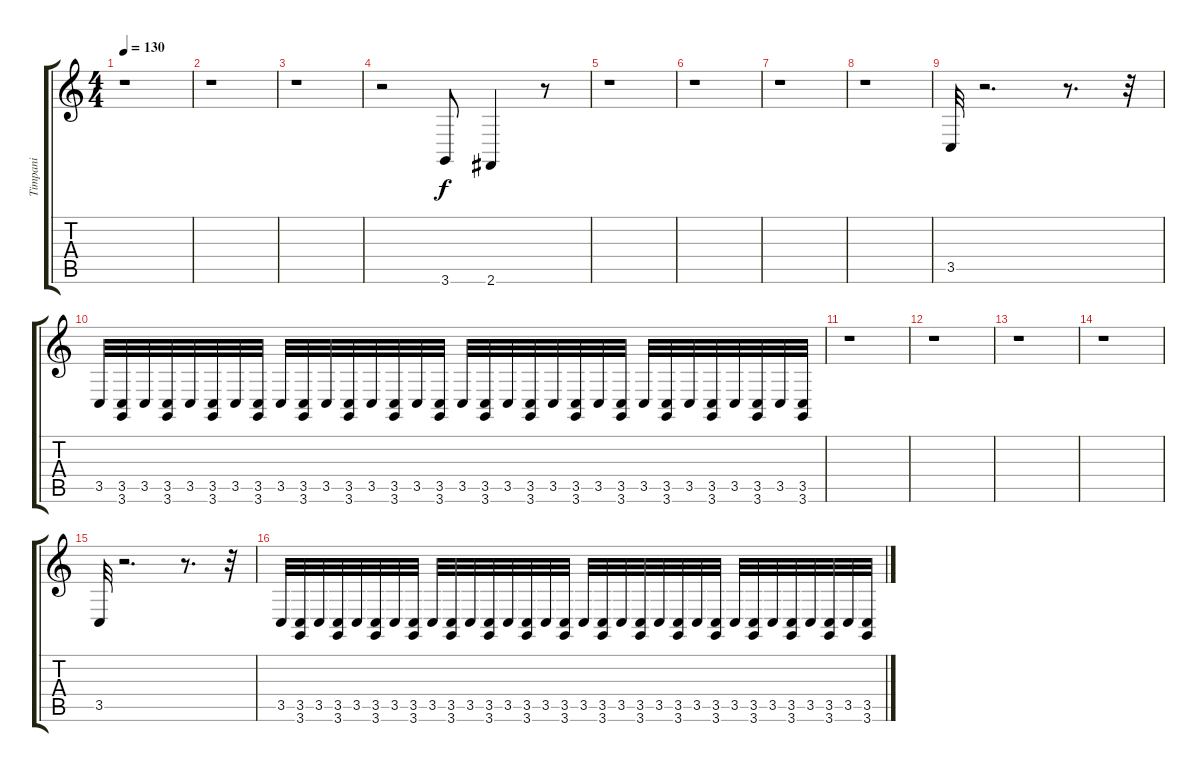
\track ("Timpani" "Timpani") {instrument timpani}
\staff {score tabs}
\tuning (E4 B3 G3 D3 A2 E2) {hide}
\ts (4 4)
\tempo 130
\clef g2
\ks c
r.1{dy f} |
r.1 |
r.1 |
r.2 3.6.8 2.6.4 r.8 |
r.1 |
r.1 |
r.1 |
r.1 |
3.5.32 r.2{d} r.8{d} r.32 |
3.5.32{volume 0} (3.5 3.6).32{volume 0} 3.5.32{volume 0} (3.5 3.6).32{volume 0} 3.5.32{volume 1} (3.5 3.6).32{volume 1} 3.5.32 (3.5 3.6).32 3.5.32{volume 1} (3.5 3.6).32 3.5.32{volume 1} (3.5 3.6).32{volume 1} 3.5.32{volume 2} (3.5 3.6).32{volume 2} 3.5.32 (3.5 3.6).32 3.5.32 (3.5 3.6).32{volume 2} 3.5.32 (3.5 3.6).32{volume 3} 3.5.32{volume 3} (3.5 3.6).32{volume 3} 3.5.32{volume 4} (3.5 3.6).32{volume 4} 3.5.32 (3.5 3.6).32{volume 4} 3.5.32{volume 5} (3.5 3.6).32{volume 6} 3.5.32{volume 6} (3.5 3.6).32{volume 7} 3.5.32{volume 8} (3.5 3.6).32{volume 8} |
r.1 |
r.1 |
r.1 |
r.1 |
3.5.32{volume 9} r.2{d} r.8{d} r.32 |
3.5.32{volume 0} (3.5 3.6).32{volume 0} 3.5.32{volume 0} (3.5 3.6).32{volume 0} 3.5.32{volume 1} (3.5 3.6).32{volume 1} 3.5.32 (3.5 3.6).32 3.5.32{volume 1} (3.5 3.6).32 3.5.32{volume 1} (3.5 3.6).32{volume 1} 3.5.32{volume 2} (3.5 3.6).32{volume 2} 3.5.32 (3.5 3.6).32 3.5.32 (3.5 3.6).32{volume 2} 3.5.32 (3.5 3.6).32{volume 3} 3.5.32{volume 3} (3.5 3.6).32{volume 3} 3.5.32{volume 4} (3.5 3.6).32{volume 4} 3.5.32 (3.5 3.6).32{volume 4} 3.5.32{volume 5} (3.5 3.6).32{volume 6} 3.5.32{volume 6} (3.5 3.6).32{volume 7} 3.5.32{volume 8} (3.5 3.6).32{volume 8}
